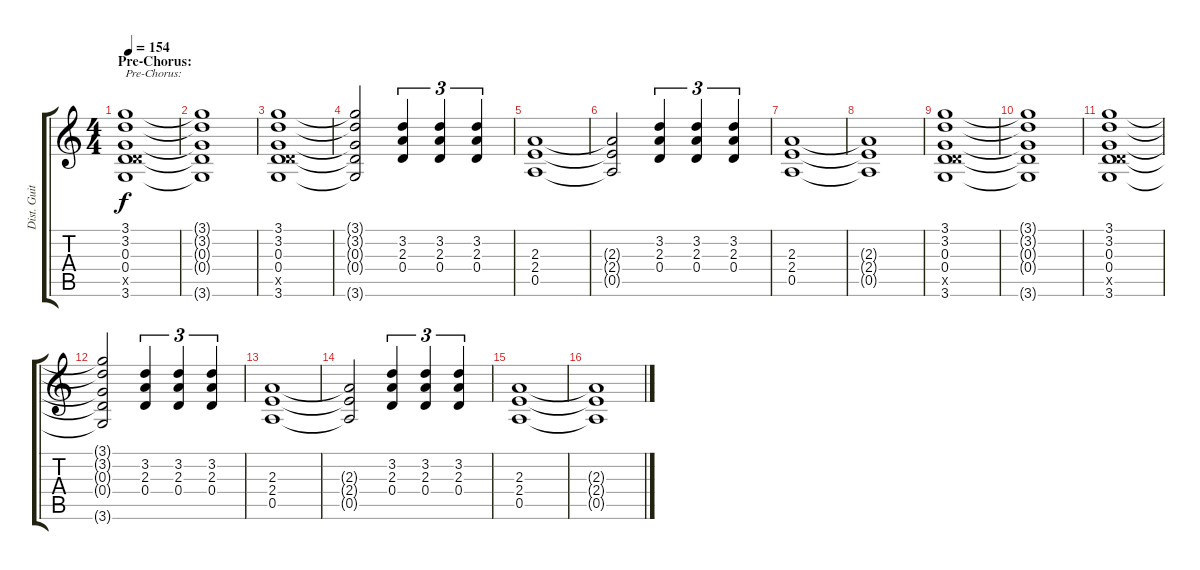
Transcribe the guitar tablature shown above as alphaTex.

\track ("Dist. Guitar 2" "Dist. Guit") {instrument distortionguitar}
\staff {score tabs}
\tuning (E4 B3 G3 D3 A2 E2) {hide}
\ts (4 4)
\section ("" "Pre-Chorus:")
\tempo 154
\clef g2
\ks c
(3.1 3.2 0.3 0.4 5.5{x} 3.6).1{txt "Pre-Chorus:" dy f} |
(3.1{t} 3.2{t} 0.3{t} 0.4{t} 3.6{t}).1 |
(3.1 3.2 0.3 0.4 5.5{x} 3.6).1 |
(3.1{t} 3.2{t} 0.3{t} 0.4{t} 3.6{t}).2 (3.2 2.3 0.4).4{tu (3 2)} (3.2 2.3 0.4).4{tu (3 2)} (3.2 2.3 0.4).4{tu (3 2)} |
(2.3 2.4 0.5).1 |
(2.3{t} 2.4{t} 0.5{t}).2 (3.2 2.3 0.4).4{tu (3 2)} (3.2 2.3 0.4).4{tu (3 2)} (3.2 2.3 0.4).4{tu (3 2)} |
(2.3 2.4 0.5).1 |
(2.3{t} 2.4{t} 0.5{t}).1 |
(3.1 3.2 0.3 0.4 5.5{x} 3.6).1 |
(3.1{t} 3.2{t} 0.3{t} 0.4{t} 3.6{t}).1 |
(3.1 3.2 0.3 0.4 5.5{x} 3.6).1 |
(3.1{t} 3.2{t} 0.3{t} 0.4{t} 3.6{t}).2 (3.2 2.3 0.4).4{tu (3 2)} (3.2 2.3 0.4).4{tu (3 2)} (3.2 2.3 0.4).4{tu (3 2)} |
(2.3 2.4 0.5).1 |
(2.3{t} 2.4{t} 0.5{t}).2 (3.2 2.3 0.4).4{tu (3 2)} (3.2 2.3 0.4).4{tu (3 2)} (3.2 2.3 0.4).4{tu (3 2)} |
(2.3 2.4 0.5).1 |
(2.3{t} 2.4{t} 0.5{t}).1
